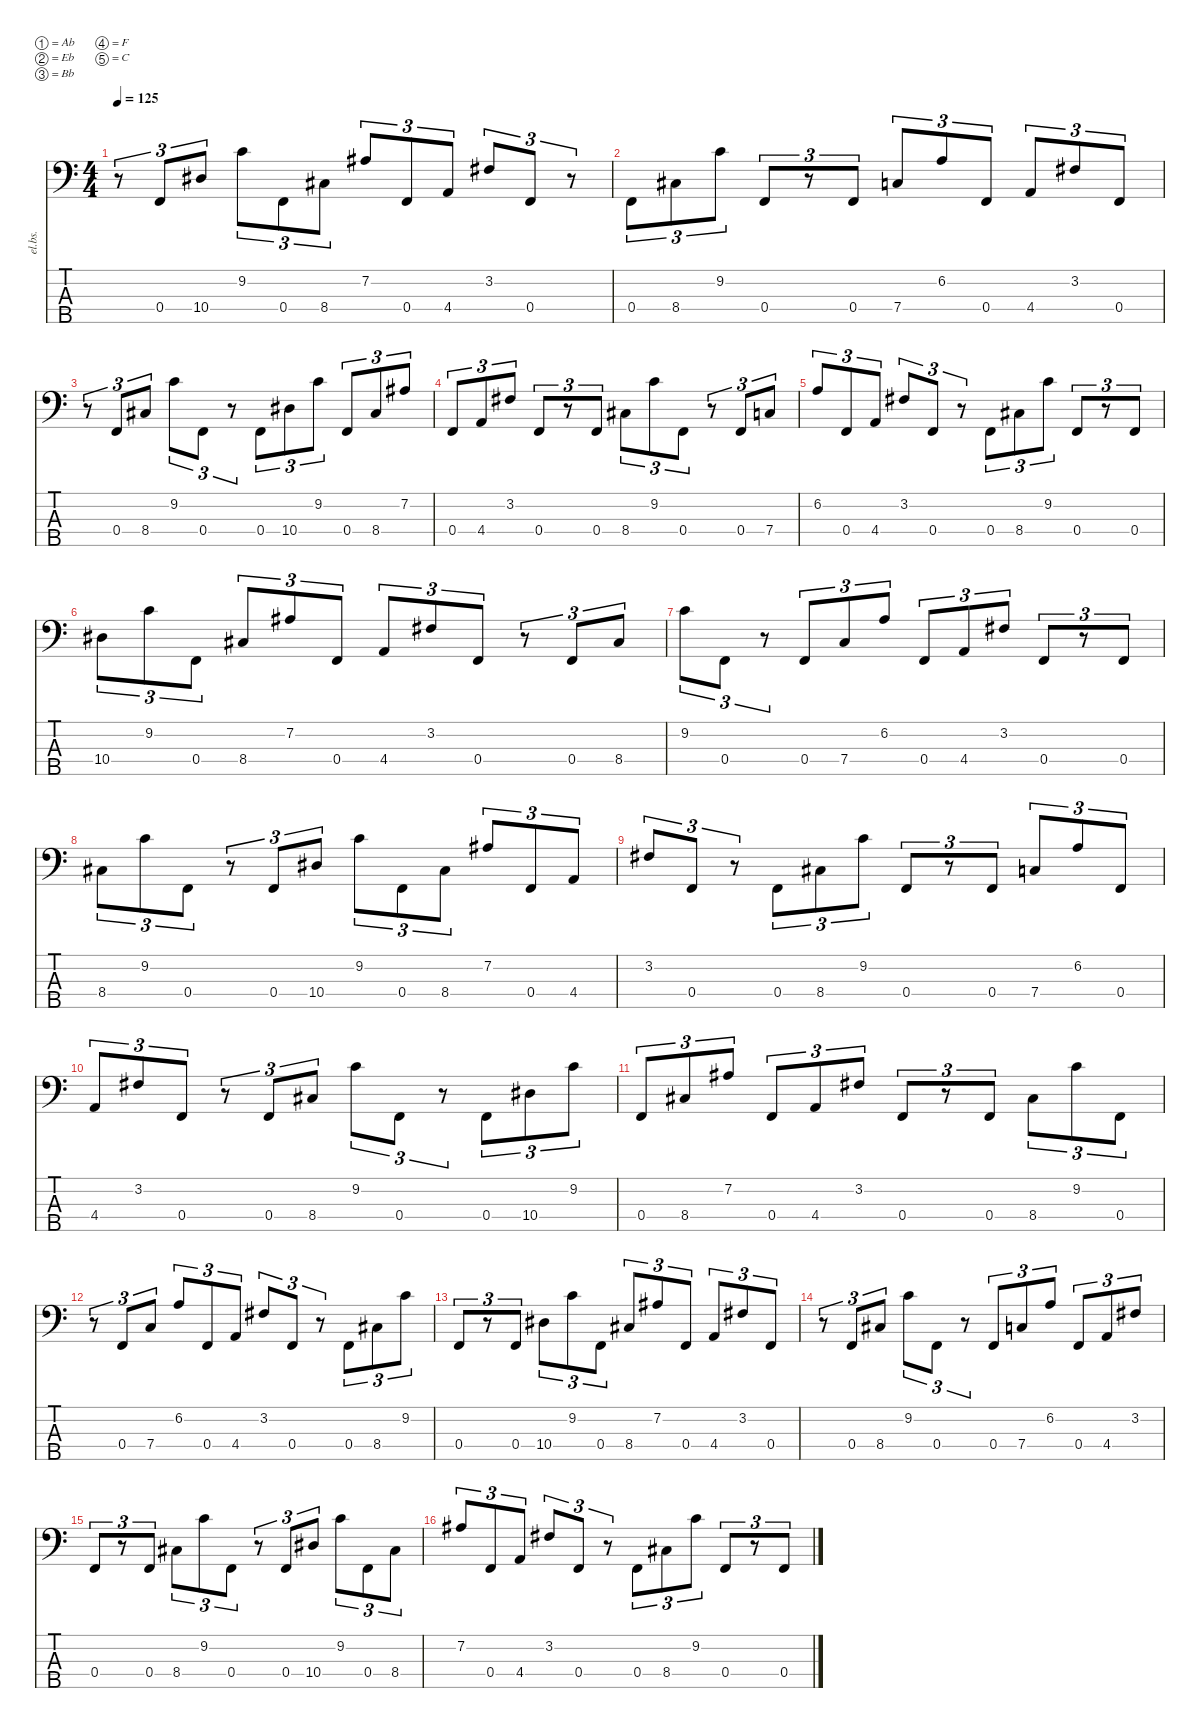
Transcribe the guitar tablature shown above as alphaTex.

\defaultSystemsLayout 4
\hideDynamics
\bracketExtendMode nobrackets
\track ("BASS (Dick Lovgren)" "el.bs.") {instrument slapbass1}
\staff {score tabs}
\tuning (Ab2 Eb2 Bb1 F1 C1)
\ts (4 4)
\tempo 125
\clef f4
\ks c
r.8{tu (3 2) dy f} 0.4.8{tu (3 2)} 10.4{acc #}.8{tu (3 2)} 9.2.8{tu (3 2)} 0.4.8{tu (3 2)} 8.4{acc #}.8{tu (3 2)} 7.2{acc #}.8{tu (3 2)} 0.4.8{tu (3 2)} 4.4.8{tu (3 2)} 3.2{acc #}.8{tu (3 2)} 0.4.8{tu (3 2)} r.8{tu (3 2)} |
0.4.8{tu (3 2)} 8.4{acc #}.8{tu (3 2)} 9.2.8{tu (3 2)} 0.4.8{tu (3 2)} r.8{tu (3 2)} 0.4.8{tu (3 2)} 7.4.8{tu (3 2)} 6.2.8{tu (3 2)} 0.4.8{tu (3 2)} 4.4.8{tu (3 2)} 3.2{acc #}.8{tu (3 2)} 0.4.8{tu (3 2)} |
r.8{tu (3 2)} 0.4.8{tu (3 2)} 8.4{acc #}.8{tu (3 2)} 9.2.8{tu (3 2)} 0.4.8{tu (3 2)} r.8{tu (3 2)} 0.4.8{tu (3 2)} 10.4{acc #}.8{tu (3 2)} 9.2.8{tu (3 2)} 0.4.8{tu (3 2)} 8.4{acc #}.8{tu (3 2)} 7.2{acc #}.8{tu (3 2)} |
0.4.8{tu (3 2)} 4.4.8{tu (3 2)} 3.2{acc #}.8{tu (3 2)} 0.4.8{tu (3 2)} r.8{tu (3 2)} 0.4.8{tu (3 2)} 8.4{acc #}.8{tu (3 2)} 9.2.8{tu (3 2)} 0.4.8{tu (3 2)} r.8{tu (3 2)} 0.4.8{tu (3 2)} 7.4.8{tu (3 2)} |
6.2.8{tu (3 2)} 0.4.8{tu (3 2)} 4.4.8{tu (3 2)} 3.2{acc #}.8{tu (3 2)} 0.4.8{tu (3 2)} r.8{tu (3 2)} 0.4.8{tu (3 2)} 8.4{acc #}.8{tu (3 2)} 9.2.8{tu (3 2)} 0.4.8{tu (3 2)} r.8{tu (3 2)} 0.4.8{tu (3 2)} |
10.4{acc #}.8{tu (3 2)} 9.2.8{tu (3 2)} 0.4.8{tu (3 2)} 8.4{acc #}.8{tu (3 2)} 7.2{acc #}.8{tu (3 2)} 0.4.8{tu (3 2)} 4.4.8{tu (3 2)} 3.2{acc #}.8{tu (3 2)} 0.4.8{tu (3 2)} r.8{tu (3 2)} 0.4.8{tu (3 2)} 8.4{acc #}.8{tu (3 2)} |
9.2.8{tu (3 2)} 0.4.8{tu (3 2)} r.8{tu (3 2)} 0.4.8{tu (3 2)} 7.4.8{tu (3 2)} 6.2.8{tu (3 2)} 0.4.8{tu (3 2)} 4.4.8{tu (3 2)} 3.2{acc #}.8{tu (3 2)} 0.4.8{tu (3 2)} r.8{tu (3 2)} 0.4.8{tu (3 2)} |
8.4{acc #}.8{tu (3 2)} 9.2.8{tu (3 2)} 0.4.8{tu (3 2)} r.8{tu (3 2)} 0.4.8{tu (3 2)} 10.4{acc #}.8{tu (3 2)} 9.2.8{tu (3 2)} 0.4.8{tu (3 2)} 8.4{acc #}.8{tu (3 2)} 7.2{acc #}.8{tu (3 2)} 0.4.8{tu (3 2)} 4.4.8{tu (3 2)} |
3.2{acc #}.8{tu (3 2)} 0.4.8{tu (3 2)} r.8{tu (3 2)} 0.4.8{tu (3 2)} 8.4{acc #}.8{tu (3 2)} 9.2.8{tu (3 2)} 0.4.8{tu (3 2)} r.8{tu (3 2)} 0.4.8{tu (3 2)} 7.4.8{tu (3 2)} 6.2.8{tu (3 2)} 0.4.8{tu (3 2)} |
4.4.8{tu (3 2)} 3.2{acc #}.8{tu (3 2)} 0.4.8{tu (3 2)} r.8{tu (3 2)} 0.4.8{tu (3 2)} 8.4{acc #}.8{tu (3 2)} 9.2.8{tu (3 2)} 0.4.8{tu (3 2)} r.8{tu (3 2)} 0.4.8{tu (3 2)} 10.4{acc #}.8{tu (3 2)} 9.2.8{tu (3 2)} |
0.4.8{tu (3 2)} 8.4{acc #}.8{tu (3 2)} 7.2{acc #}.8{tu (3 2)} 0.4.8{tu (3 2)} 4.4.8{tu (3 2)} 3.2{acc #}.8{tu (3 2)} 0.4.8{tu (3 2)} r.8{tu (3 2)} 0.4.8{tu (3 2)} 8.4{acc #}.8{tu (3 2)} 9.2.8{tu (3 2)} 0.4.8{tu (3 2)} |
r.8{tu (3 2)} 0.4.8{tu (3 2)} 7.4.8{tu (3 2)} 6.2.8{tu (3 2)} 0.4.8{tu (3 2)} 4.4.8{tu (3 2)} 3.2{acc #}.8{tu (3 2)} 0.4.8{tu (3 2)} r.8{tu (3 2)} 0.4.8{tu (3 2)} 8.4{acc #}.8{tu (3 2)} 9.2.8{tu (3 2)} |
0.4.8{tu (3 2)} r.8{tu (3 2)} 0.4.8{tu (3 2)} 10.4{acc #}.8{tu (3 2)} 9.2.8{tu (3 2)} 0.4.8{tu (3 2)} 8.4{acc #}.8{tu (3 2)} 7.2{acc #}.8{tu (3 2)} 0.4.8{tu (3 2)} 4.4.8{tu (3 2)} 3.2{acc #}.8{tu (3 2)} 0.4.8{tu (3 2)} |
r.8{tu (3 2)} 0.4.8{tu (3 2)} 8.4{acc #}.8{tu (3 2)} 9.2.8{tu (3 2)} 0.4.8{tu (3 2)} r.8{tu (3 2)} 0.4.8{tu (3 2)} 7.4.8{tu (3 2)} 6.2.8{tu (3 2)} 0.4.8{tu (3 2)} 4.4.8{tu (3 2)} 3.2{acc #}.8{tu (3 2)} |
0.4.8{tu (3 2)} r.8{tu (3 2)} 0.4.8{tu (3 2)} 8.4{acc #}.8{tu (3 2)} 9.2.8{tu (3 2)} 0.4.8{tu (3 2)} r.8{tu (3 2)} 0.4.8{tu (3 2)} 10.4{acc #}.8{tu (3 2)} 9.2.8{tu (3 2)} 0.4.8{tu (3 2)} 8.4{acc #}.8{tu (3 2)} |
7.2{acc #}.8{tu (3 2)} 0.4.8{tu (3 2)} 4.4.8{tu (3 2)} 3.2{acc #}.8{tu (3 2)} 0.4.8{tu (3 2)} r.8{tu (3 2)} 0.4.8{tu (3 2)} 8.4{acc #}.8{tu (3 2)} 9.2.8{tu (3 2)} 0.4.8{tu (3 2)} r.8{tu (3 2)} 0.4.8{tu (3 2)}
